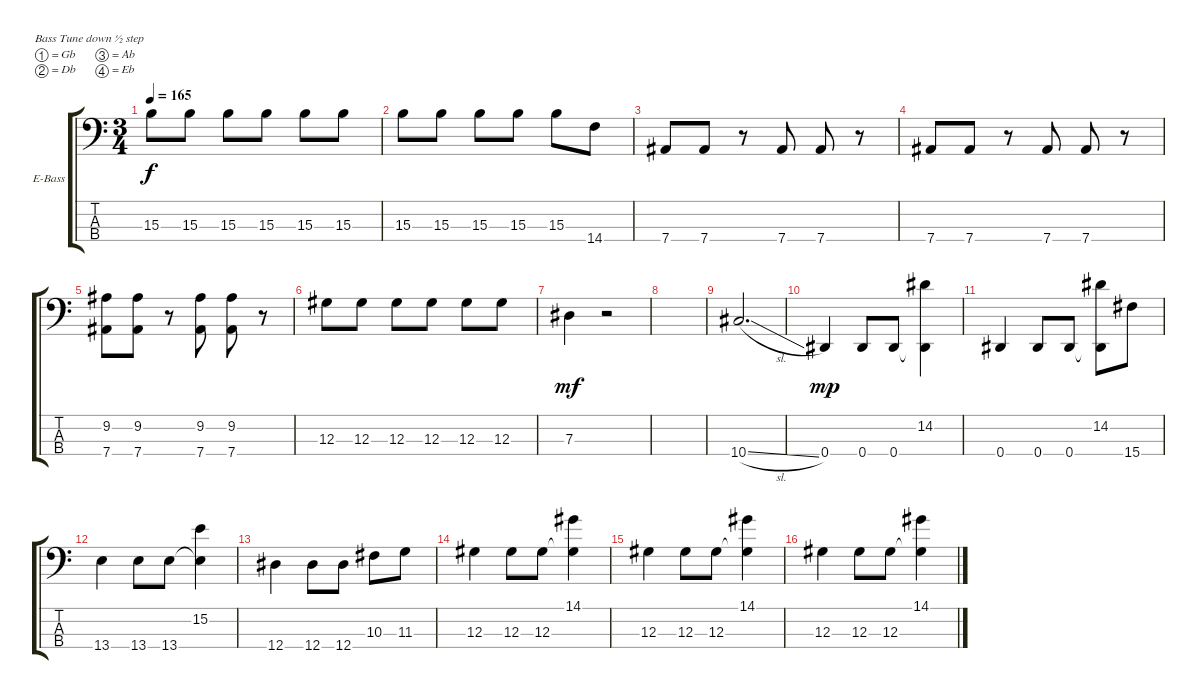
\bracketExtendMode groupsimilarinstruments
\firstSystemTrackNameOrientation horizontal
\otherSystemsTrackNameOrientation horizontal
\track ("Electric Bass" "E-Bass") {instrument electricbassfinger}
\staff {score tabs}
\tuning (Gb2 Db2 Ab1 Eb1)
\ts (3 4)
\tempo 165
\clef f4
\ks c
15.3.8{dy f} 15.3.8 15.3.8 15.3.8 15.3.8 15.3.8 |
15.3.8 15.3.8 15.3.8 15.3.8 15.3.8 14.4.8 |
7.4.8 7.4.8 r.8 7.4.8 7.4.8 r.8 |
7.4.8 7.4.8 r.8 7.4.8 7.4.8 r.8 |
(7.4 9.2).8 (7.4 9.2).8 r.8 (7.4 9.2).8 (9.2 7.4).8 r.8 |
12.3.8 12.3.8 12.3.8 12.3.8 12.3.8 12.3.8 |
7.3.4{dy mf} r.2 |
|
10.4{sl}.2{d} |
0.4.4{dy mp} 0.4.8 0.4.8 (14.2 0.4{t}).4 |
0.4.4 0.4.8 0.4.8 (14.2 0.4{t}).8 15.4.8 |
13.4.4 13.4.8 13.4.8 (15.2 13.4{t}).4 |
12.4.4 12.4.8 12.4.8 10.3.8 11.3.8 |
12.3.4 12.3.8 12.3.8 (14.1 12.3{t}).4 |
12.3.4 12.3.8 12.3.8 (14.1 12.3{t}).4 |
12.3.4 12.3.8 12.3.8 (14.1 12.3{t}).4
